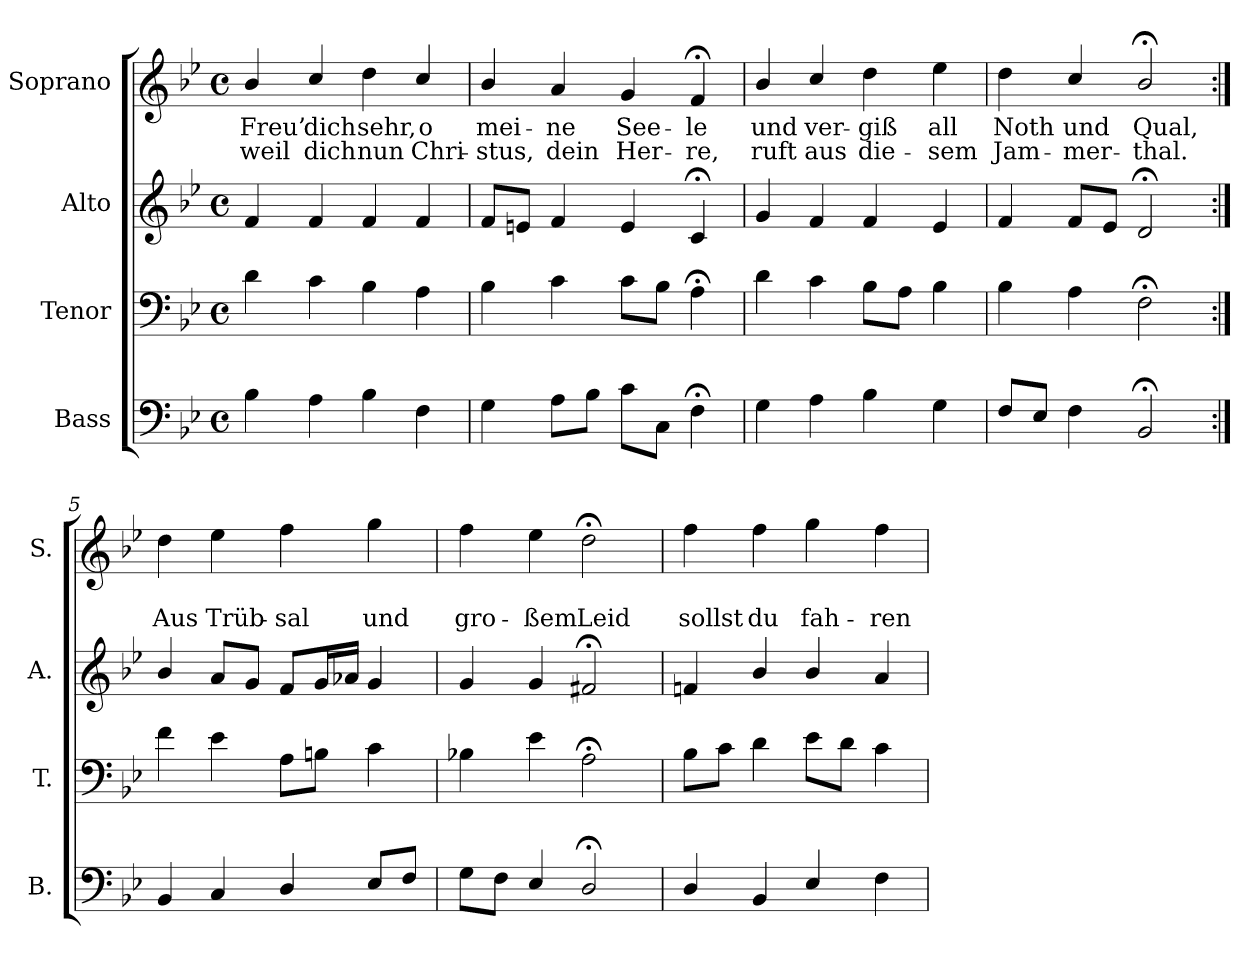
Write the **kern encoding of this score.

**kern	**kern	**kern	**kern	**text	**text
*part4	*part3	*part2	*part1	*part1	*part1
*staff4	*staff3	*staff2	*staff1	*staff1	*staff1
*I"Bass	*I"Tenor	*I"Alto	*I"Soprano	*	*
*I'B.	*I'T.	*I'A.	*I'S.	*	*
*clefF4	*clefF4	*clefG2	*clefG2	*	*
*k[b-e-]	*k[b-e-]	*k[b-e-]	*k[b-e-]	*	*
*B-:	*B-:	*B-:	*B-:	*	*
*M4/4	*M4/4	*M4/4	*M4/4	*	*
*met(c)	*met(c)	*met(c)	*met(c)	*	*
=1	=1	=1	=1	=1	=1
4B-\	4d\	4f/	4b-/	Freu’	weil
4A\	4c\	4f/	4cc/	dich	dich
4B-\	4B-\	4f/	4dd\	sehr,	nun
4F\	4A\	4f/	4cc/	o	Chri-
=2	=2	=2	=2	=2	=2
4G\	4B-\	8f/L	4b-/	mei-	-stus,
.	.	8en/J	.	.	.
8A\L	4c\	4f/	4a/	-ne	dein
8B-\J	.	.	.	.	.
8c\L	8c\L	4e/	4g/	See-	Her-
8C\J	8B-\J	.	.	.	.
4F;<\	4A;<\	4c;</	4f;</	-le	-re,
=3	=3	=3	=3	=3	=3
4G\	4d\	4g/	4b-/	und	ruft
4A\	4c\	4f/	4cc/	ver-	aus
4B-\	8B-\L	4f/	4dd\	-giß	die-
.	8A\J	.	.	.	.
4G\	4B-\	4e-/	4ee-\	all	-sem
=4	=4	=4	=4	=4	=4
8F/L	4B-\	4f/	4dd\	Noth	Jam-
8E-/J	.	.	.	.	.
4F\	4A\	8f/L	4cc/	und	-mer-
.	.	8e-/J	.	.	.
2BB-;</	2F;<\	2d;</	2b-;</	Qual,	-thal.
!!LO:LB:g=z
=5:|!	=5:|!	=5:|!	=5:|!	=5:|!	=5:|!
4BB-/	4f\	4b-/	4dd\	.	Aus
4C/	4e-\	8a/L	4ee-\	.	Trüb-
.	.	8g/J	.	.	.
4D/	8A\L	8f/L	4ff\	.	-sal
.	8Bn\J	16g/L	.	.	.
.	.	16a-X/JJ	.	.	.
8E-/L	4c\	4g/	4gg\	.	und
8F/J	.	.	.	.	.
=6	=6	=6	=6	=6	=6
8G\L	4B-X\	4g/	4ff\	.	gro-
8F\J	.	.	.	.	.
4E-/	4e-\	4g/	4ee-\	.	-ßem
2D;</	2A;<\	2f#X;</	2dd;<\	.	Leid
=7	=7	=7	=7	=7	=7
4D/	8B-\L	4fn/	4ff\	.	sollst
.	8c\J	.	.	.	.
4BB-/	4d\	4b-/	4ff\	.	du
4E-/	8e-\L	4b-/	4gg\	.	fah-
.	8d\J	.	.	.	.
4F\	4c\	4a/	4ff\	.	-ren
=	=	=	=	=	=
*-	*-	*-	*-	*-	*-
